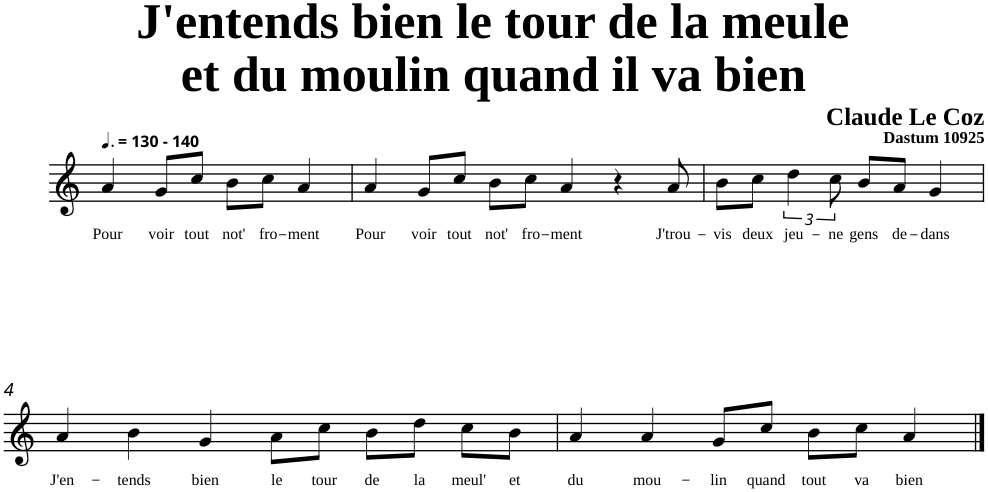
**kern	**text
*part1	*part1
*staff1	*staff1
*clefG2	*
*k[]	*
=1	=1
!LO:TX:a:B:t=- 140	!
!	!LO:LY:b
4a/	Pour
!	!LO:LY:b
8g/L	voir
!	!LO:LY:b
8cc/J	tout
!	!LO:LY:b
8b\L	not'
!	!LO:LY:b
8cc\J	fro-
!	!LO:LY:b
4a/	-ment
=2	=2
!	!LO:LY:b
4a/	Pour
!	!LO:LY:b
8g/L	voir
!	!LO:LY:b
8cc/J	tout
!	!LO:LY:b
8b\L	not'
!	!LO:LY:b
8cc\J	fro-
!	!LO:LY:b
4a/	-ment
4r	.
!	!LO:LY:b
8a/	J'trou-
=3	=3
!	!LO:LY:b
8b\L	-vis
!	!LO:LY:b
8cc\J	deux
!	!LO:LY:b
6dd\	jeu-
!	!LO:LY:b
12cc\	-ne
!	!LO:LY:b
8b/L	gens
!	!LO:LY:b
8a/J	de-
!	!LO:LY:b
4g/	-dans
!!LO:LB:g=z
=4	=4
!	!LO:LY:b
4a/	J'en-
!	!LO:LY:b
4b\	-tends
!	!LO:LY:b
4g/	bien
!	!LO:LY:b
8a\L	le
!	!LO:LY:b
8cc\J	tour
!	!LO:LY:b
8b\L	de
!	!LO:LY:b
8dd\J	la
!	!LO:LY:b
8cc\L	meul'
!	!LO:LY:b
8b\J	et
=5	=5
!	!LO:LY:b
4a/	du
!	!LO:LY:b
4a/	mou-
!	!LO:LY:b
8g/L	-lin
!	!LO:LY:b
8cc/J	quand
!	!LO:LY:b
8b\L	tout
!	!LO:LY:b
8cc\J	va
!	!LO:LY:b
4a/	bien
==	==
*-	*-
